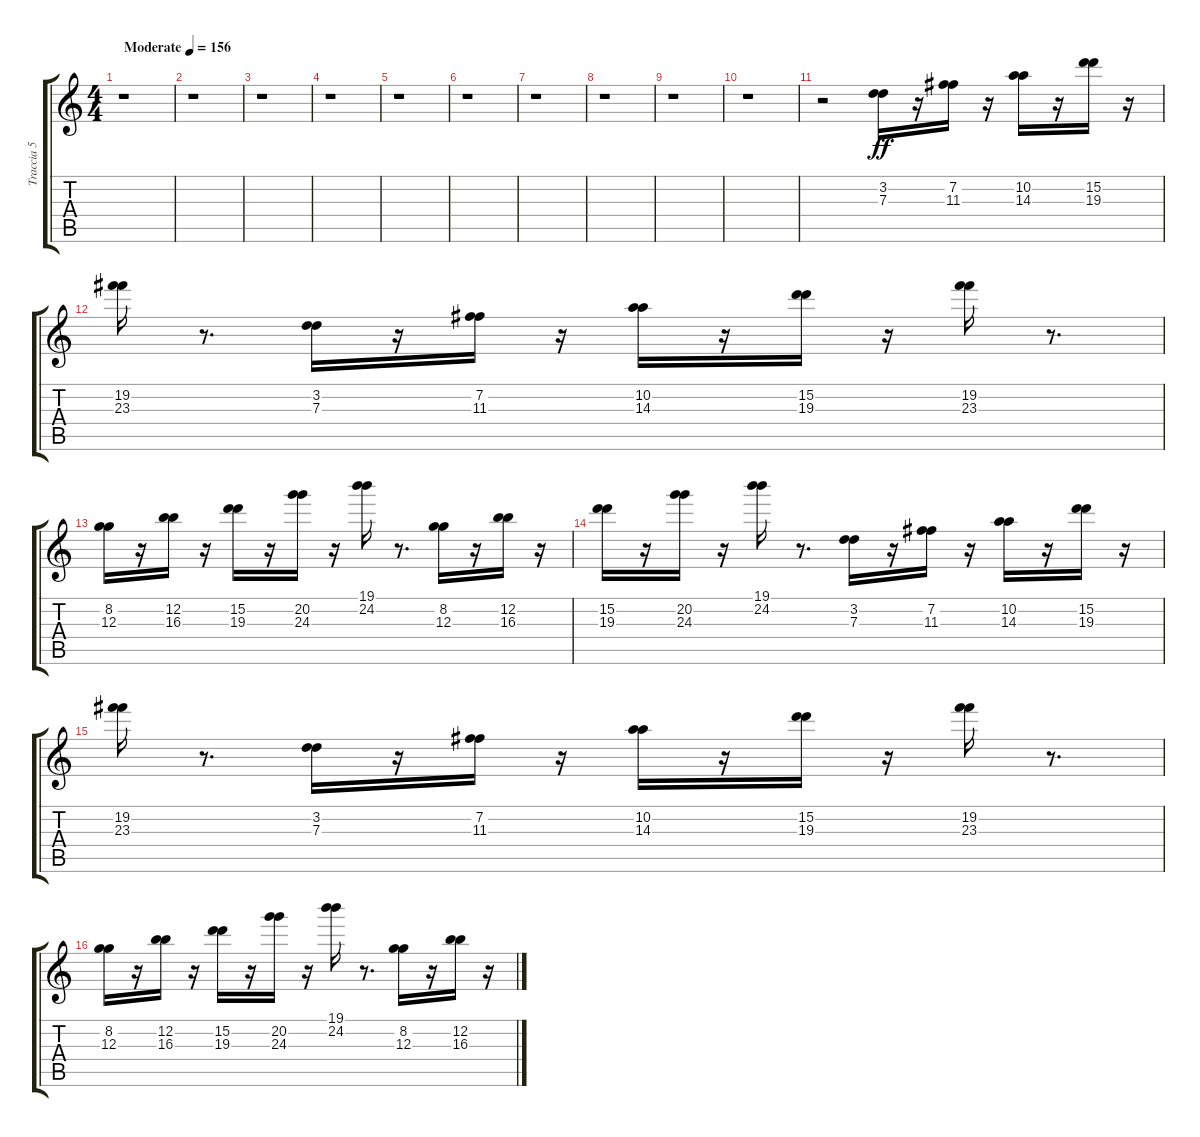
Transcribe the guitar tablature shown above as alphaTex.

\track ("Traccia 5" "Traccia 5") {instrument overdrivenguitar}
\staff {score tabs}
\tuning (E4 B3 G3 D3 A2 E2) {hide}
\ts (4 4)
\tempo (156 "Moderate")
\clef g2
\ks c
r.1{dy ff instrument overdrivenguitar} |
r.1 |
r.1 |
r.1 |
r.1 |
r.1 |
r.1 |
r.1 |
r.1 |
r.1 |
r.2 (3.2 7.3).16 r.16 (7.2 11.3).16 r.16 (10.2 14.3).16 r.16 (15.2 19.3).16 r.16 |
(19.2 23.3).16 r.8{d} (3.2 7.3).16 r.16 (7.2 11.3).16 r.16 (10.2 14.3).16 r.16 (15.2 19.3).16 r.16 (19.2 23.3).16 r.8{d} |
(8.2 12.3).16 r.16 (12.2 16.3).16 r.16 (15.2 19.3).16 r.16 (20.2 24.3).16 r.16 (19.1 24.2).16 r.8{d} (8.2 12.3).16 r.16 (12.2 16.3).16 r.16 |
(15.2 19.3).16 r.16 (20.2 24.3).16 r.16 (19.1 24.2).16 r.8{d} (3.2 7.3).16 r.16 (7.2 11.3).16 r.16 (10.2 14.3).16 r.16 (15.2 19.3).16 r.16 |
(19.2 23.3).16 r.8{d} (3.2 7.3).16 r.16 (7.2 11.3).16 r.16 (10.2 14.3).16 r.16 (15.2 19.3).16 r.16 (19.2 23.3).16 r.8{d} |
(8.2 12.3).16 r.16 (12.2 16.3).16 r.16 (15.2 19.3).16 r.16 (20.2 24.3).16 r.16 (19.1 24.2).16 r.8{d} (8.2 12.3).16 r.16 (12.2 16.3).16 r.16
